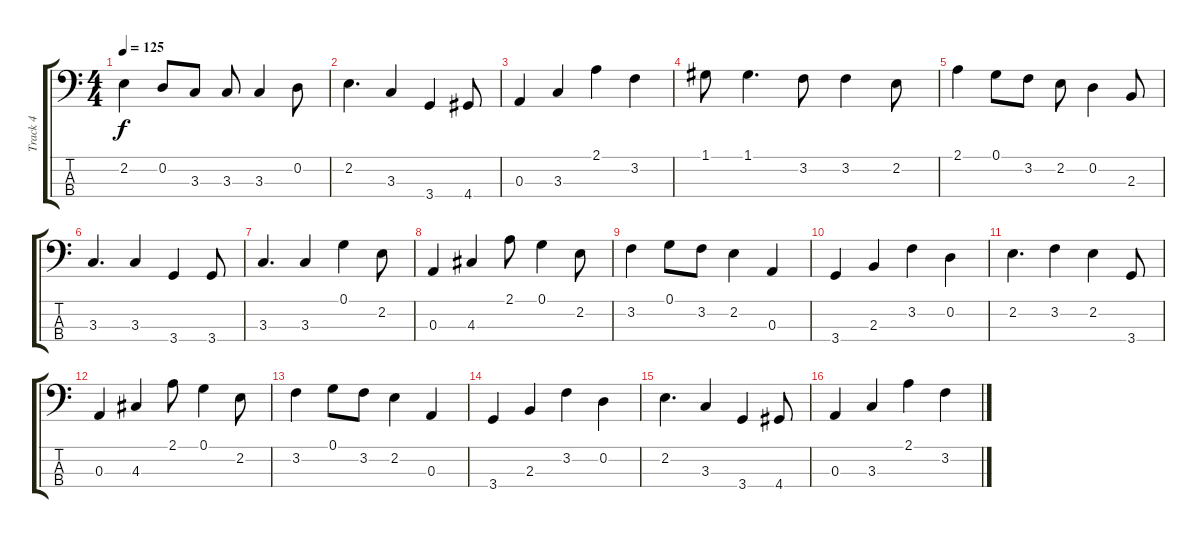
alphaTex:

\track ("Track 4" "Track 4") {instrument electricbasspick}
\staff {score tabs}
\tuning (G2 D2 A1 E1) {hide}
\ts (4 4)
\tempo 125
\clef f4
\ks c
2.2.4{dy f} 0.2.8 3.3.8 3.3.8 3.3.4 0.2.8 |
2.2.4{d} 3.3.4 3.4.4 4.4.8 |
0.3.4 3.3.4 2.1.4 3.2.4 |
1.1.8 1.1.4{d} 3.2.8 3.2.4 2.2.8 |
2.1.4 0.1.8 3.2.8 2.2.8 0.2.4 2.3.8 |
3.3.4{d} 3.3.4 3.4.4 3.4.8 |
3.3.4{d} 3.3.4 0.1.4 2.2.8 |
0.3.4 4.3.4 2.1.8 0.1.4 2.2.8 |
3.2.4 0.1.8 3.2.8 2.2.4 0.3.4 |
3.4.4 2.3.4 3.2.4 0.2.4 |
2.2.4{d} 3.2.4 2.2.4 3.4.8 |
0.3.4 4.3.4 2.1.8 0.1.4 2.2.8 |
3.2.4 0.1.8 3.2.8 2.2.4 0.3.4 |
3.4.4 2.3.4 3.2.4 0.2.4 |
2.2.4{d} 3.3.4 3.4.4 4.4.8 |
0.3.4 3.3.4 2.1.4 3.2.4
